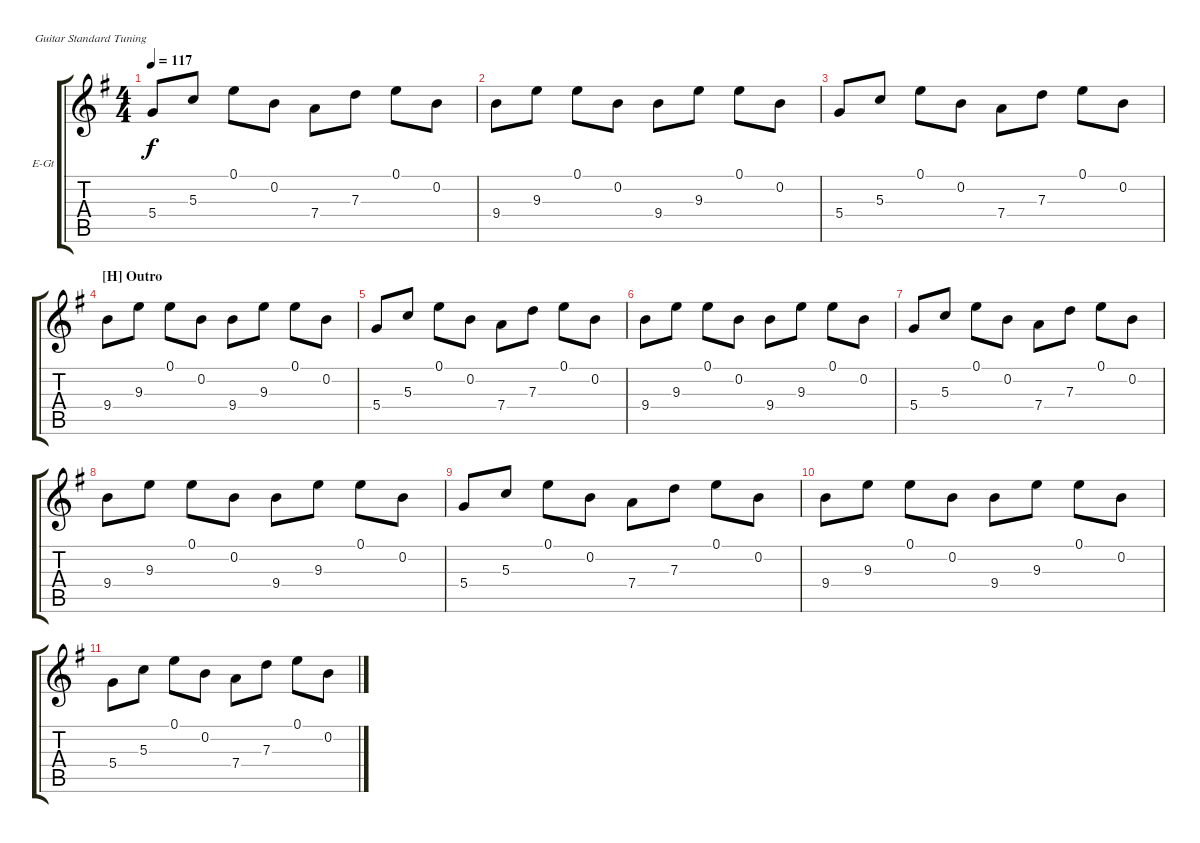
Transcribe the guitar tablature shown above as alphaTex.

\defaultSystemsLayout 4
\bracketExtendMode groupsimilarinstruments
\firstSystemTrackNameOrientation horizontal
\otherSystemsTrackNameOrientation horizontal
\track ("Guitar 1" "E-Gt") {instrument distortionguitar}
\staff {score tabs}
\tuning (E4 B3 G3 D3 A2 E2)
\ts (4 4)
\tempo 117
\clef g2
\scale
1.05549
\ks g
5.4.8{dy f} 5.3.8 0.1.8 0.2.8 7.4.8 7.3.8 0.1.8 0.2.8 |
\scale
0.944515 9.4.8 9.3.8 0.1.8 0.2.8 9.4.8 9.3.8 0.1.8 0.2.8 |
\scale
1.05549 5.4.8 5.3.8 0.1.8 0.2.8 7.4.8 7.3.8 0.1.8 0.2.8 |
\section ("H" "Outro")
\scale
0.944515 9.4.8 9.3.8 0.1.8 0.2.8 9.4.8 9.3.8 0.1.8 0.2.8 |
\scale
1.05549 5.4.8 5.3.8 0.1.8 0.2.8 7.4.8 7.3.8 0.1.8 0.2.8 |
\scale
0.944515 9.4.8 9.3.8 0.1.8 0.2.8 9.4.8 9.3.8 0.1.8 0.2.8 |
\scale
1.05549 5.4.8 5.3.8 0.1.8 0.2.8 7.4.8 7.3.8 0.1.8 0.2.8 |
\scale
0.944515 9.4.8 9.3.8 0.1.8 0.2.8 9.4.8 9.3.8 0.1.8 0.2.8 |
\scale
1.05549 5.4.8 5.3.8 0.1.8 0.2.8 7.4.8 7.3.8 0.1.8 0.2.8 |
\scale
0.944515 9.4.8 9.3.8 0.1.8 0.2.8 9.4.8 9.3.8 0.1.8 0.2.8 |
\scale
1.05549 5.4.8{beam invert} 5.3.8 0.1.8 0.2.8 7.4.8 7.3.8 0.1.8 0.2.8
